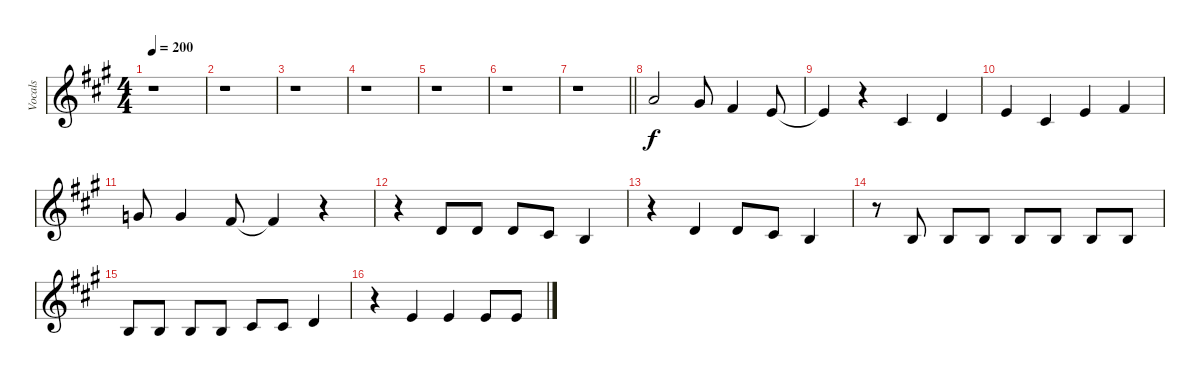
\track ("Vocals" "Vocals") {instrument altosax}
\staff {score}
\tuning (E4 B3 G3 D3 A2 E2 B1) {hide}
\ts (4 4)
\tempo 200
\clef g2
\ks a
r.1{dy f} |
r.1 |
r.1 |
r.1 |
r.1 |
r.1 |
\barLineRight lightlight
r.1 |
\section ("" "")
5.1.2 4.1.8 2.1.4 0.1.8 |
0.1{t}.4 r.4 2.2.4 3.2.4 |
0.1.4 2.2.4 0.1.4 2.1.4 |
3.1.8 3.1.4 2.1.8 2.1{t}.4 r.4 |
r.4 3.2.8 3.2.8 3.2.8 2.2.8 0.2.4 |
r.4 3.2.4 3.2.8 2.2.8 0.2.4 |
r.8 0.2.8 0.2.8 0.2.8 0.2.8 0.2.8 0.2.8 0.2.8 |
0.2.8 0.2.8 0.2.8 0.2.8 2.2.8 2.2.8 3.2.4 |
r.4 0.1.4 0.1.4 0.1.8 0.1.8
